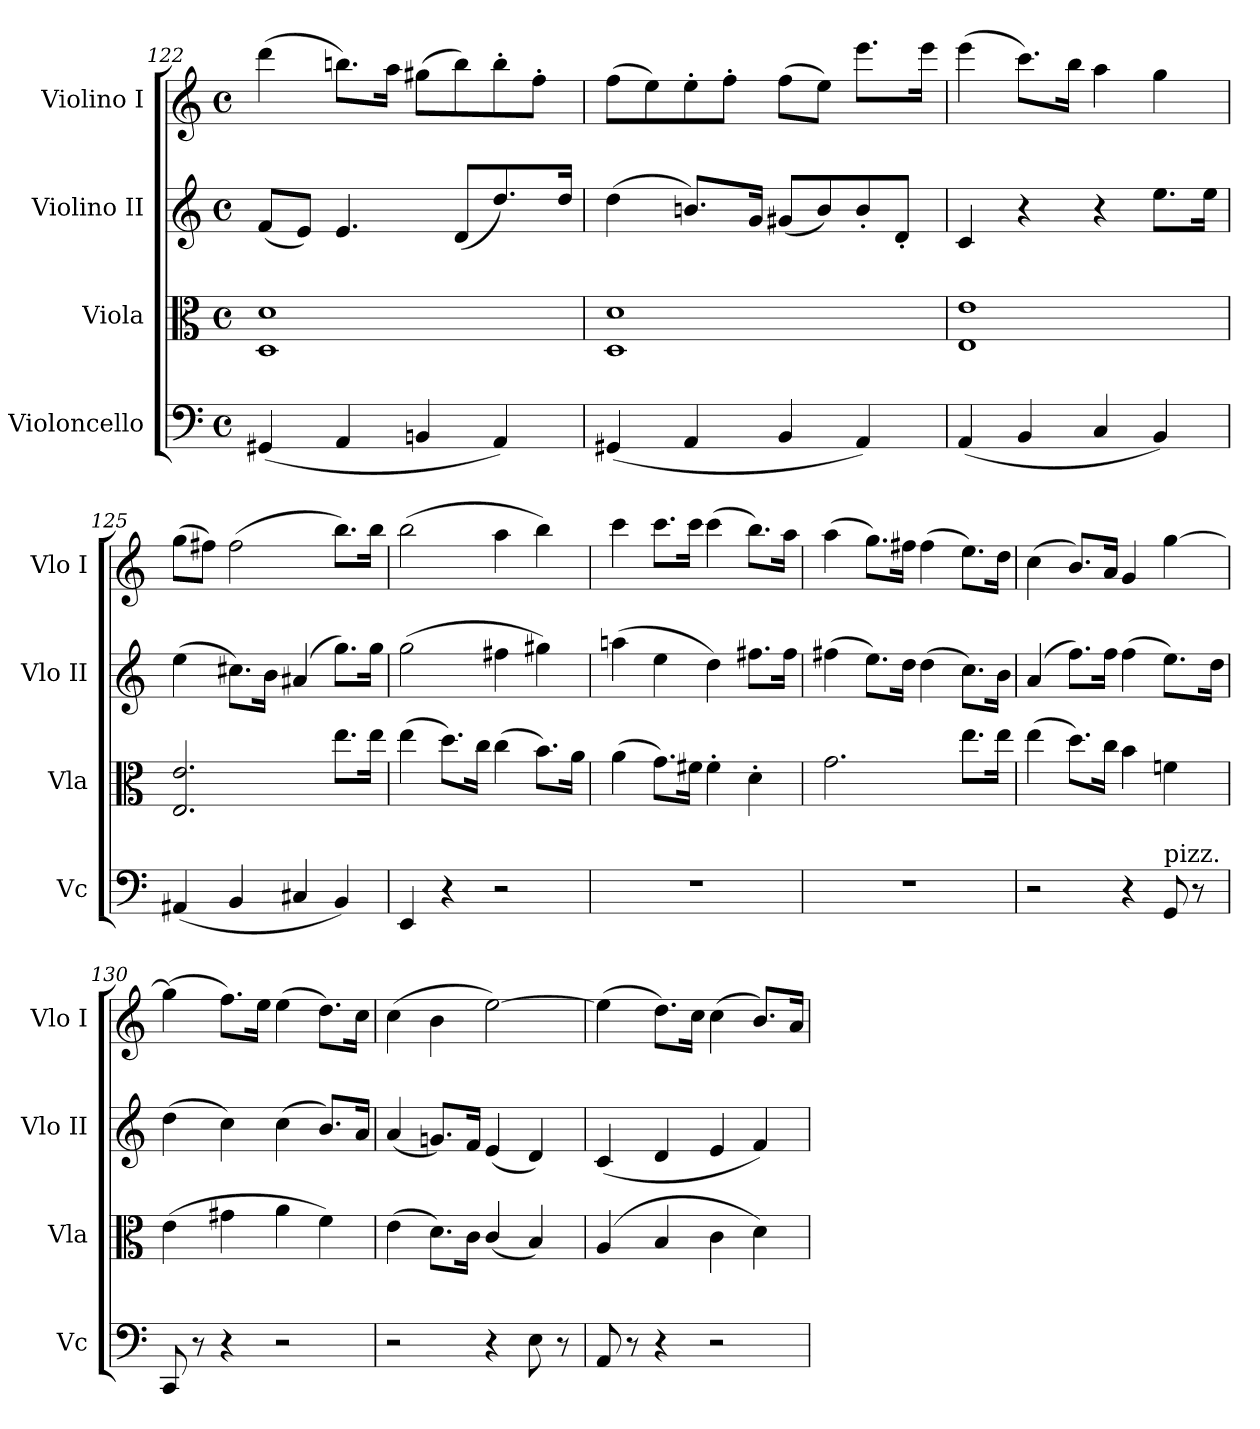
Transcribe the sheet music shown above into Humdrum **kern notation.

**kern	**kern	**kern	**kern
*part4	*part3	*part2	*part1
*staff4	*staff3	*staff2	*staff1
*I"Violoncello	*I"Viola	*I"Violino II	*I"Violino I
*I'Vc	*I'Vla	*I'Vlo II	*I'Vlo I
*clefF4	*clefC3	*clefG2	*clefG2
*k[]	*k[]	*k[]	*k[]
*M4/4	*M4/4	*M4/4	*M4/4
*met(c)	*met(c)	*met(c)	*met(c)
=122	=122	=122	=122
(4GG#X/	1D 1d	(8f/L	(4ddd\
.	.	8e/J)	.
4AA/	.	4.e/	8.bbn\L)
.	.	.	16aa\Jk
4BBn/	.	.	(8gg#X\L
.	.	(8d/L	8bb\)
4AA/)	.	8.dd/)	8bb'\
.	.	.	8ff'\J
.	.	16dd/Jk	.
=123	=123	=123	=123
(4GG#X/	1D 1d	(4dd\	(8ff\L
.	.	.	8ee\)
4AA/	.	8.bn/L)	8ee'\
.	.	.	8ff'\J
.	.	16g/Jk	.
4BB/	.	(8g#X/L	(8ff\L
.	.	8b/)	8ee\J)
4AA/)	.	8b'/	8.eee\L
.	.	8d'/J	.
.	.	.	16eee\Jk
=124	=124	=124	=124
(4AA/	1E 1e	4c/	(4eee\
4BB/	.	4r	8.ccc\L)
.	.	.	16bb\Jk
4C/	.	4r	4aa\
4BB/)	.	8.ee\L	4gg\
.	.	16ee\Jk	.
=125	=125	=125	=125
(4AA#X/	2.E/ 2.e/	(4ee\	(8gg\L
.	.	.	8ff#X\J)
4BB/	.	8.cc#X\L)	(2ff#\
.	.	16b\Jk	.
4C#X/	.	(4a#X/	.
4BB/)	8.ee\L	8.gg\L)	8.bb\L)
.	16ee\Jk	16gg\Jk	16bb\Jk
=126	=126	=126	=126
4EE/	(4ee\	(2gg\	(2bb\
4r	8.dd\L)	.	.
.	16cc\Jk	.	.
2r	(4cc\	4ff#X\	4aa\
.	8.b\L)	4gg#X\)	4bb\)
.	16a\Jk	.	.
!!LO:LB:g=z
=127	=127	=127	=127
1r	(4a\	(4aan\	4ccc\
.	8.g\L)	4ee\	8.ccc\L
.	16f#X\Jk	.	16ccc\Jk
.	4f#'\	4dd\)	(4ccc\
.	4d'\	8.ff#X\L	8.bb\L)
.	.	16ff#\Jk	16aa\Jk
=128	=128	=128	=128
1r	2.g\	(4ff#X\	(4aa\
.	.	8.ee\L)	8.gg\L)
.	.	16dd\Jk	16ff#X\Jk
.	.	(4dd\	(4ff#\
.	8.ee\L	8.cc\L)	8.ee\L)
.	16ee\Jk	16b\Jk	16dd\Jk
=129	=129	=129	=129
2r	(4ee\	(4a/	(4cc\
.	8.dd\L)	8.ff\L)	8.b/L)
.	16cc\Jk	16ff\Jk	16a/Jk
4r	4b\	(4ff\	4g/
!LO:TX:a:t=pizz.	!	!	!
8GG/	4fn\	8.ee\L)	[4gg\
8r	.	.	.
.	.	16dd\Jk	.
=130	=130	=130	=130
8CC/	(4e\	(4dd\	(4gg\]
8r	.	.	.
4r	4g#X\	4cc\)	8.ff\L)
.	.	.	16ee\Jk
2r	4a\	(4cc\	(4ee\
.	4f\)	8.b/L)	8.dd\L)
.	.	16a/Jk	16cc\Jk
=131	=131	=131	=131
2r	(4e\	(4a/	(4cc\
.	8.d\L)	8.gn/L)	4b\
.	16c\Jk	16f/Jk	.
4r	(4c/	(4e/	[2ee\)
8E\	4B/)	4d/)	.
8r	.	.	.
=132	=132	=132	=132
8AA/	(4A/	(4c/	(4ee\]
8r	.	.	.
4r	4B/	4d/	8.dd\L)
.	.	.	16cc\Jk
2r	4c\	4e/	(4cc\
.	4d\)	4f/)	8.b/L)
.	.	.	16a/Jk
=	=	=	=
*-	*-	*-	*-
